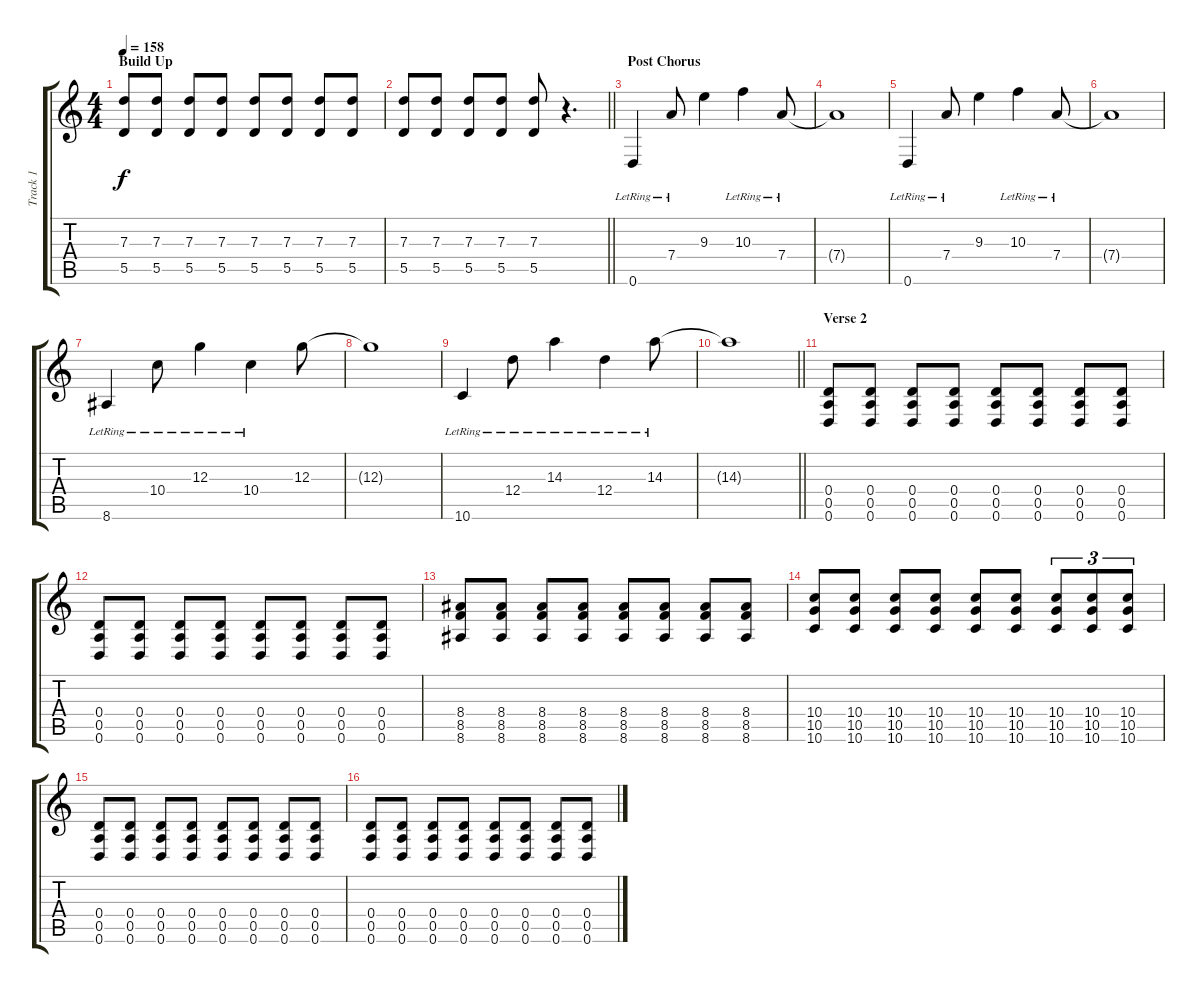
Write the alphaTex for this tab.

\track ("Track 1" "Track 1") {instrument distortionguitar}
\staff {score tabs}
\tuning (E4 B3 G3 D3 A2 D2) {hide}
\ts (4 4)
\section ("" "Build Up")
\tempo 158
\clef g2
\ks c
(7.3 5.5).8{dy f} (7.3 5.5).8 (7.3 5.5).8 (7.3 5.5).8 (7.3 5.5).8 (7.3 5.5).8 (7.3 5.5).8 (7.3 5.5).8 |
\barLineRight lightlight
(7.3 5.5).8 (7.3 5.5).8 (7.3 5.5).8 (7.3 5.5).8 (7.3 5.5).8 r.4{d} |
\section ("" "Post Chorus")
0.6{lr}.4 7.4{lr}.8 9.3.4 10.3{lr}.4 7.4{lr}.8 |
7.4{t}.1 |
0.6{lr}.4 7.4{lr}.8 9.3.4 10.3{lr}.4 7.4{lr}.8 |
7.4{t}.1 |
8.6{lr}.4 10.4{lr}.8 12.3{lr}.4 10.4{lr}.4 12.3.8 |
12.3{t}.1 |
10.6{lr}.4 12.4{lr}.8 14.3{lr}.4 12.4{lr}.4 14.3{lr}.8 |
\barLineRight lightlight
14.3{t}.1 |
\section ("" "Verse 2")
(0.4 0.5 0.6).8 (0.4 0.5 0.6).8 (0.4 0.5 0.6).8 (0.4 0.5 0.6).8 (0.4 0.5 0.6).8 (0.4 0.5 0.6).8 (0.4 0.5 0.6).8 (0.4 0.5 0.6).8 |
(0.4 0.5 0.6).8 (0.4 0.5 0.6).8 (0.4 0.5 0.6).8 (0.4 0.5 0.6).8 (0.4 0.5 0.6).8 (0.4 0.5 0.6).8 (0.4 0.5 0.6).8 (0.4 0.5 0.6).8 |
(8.4 8.5 8.6).8 (8.4 8.5 8.6).8 (8.4 8.5 8.6).8 (8.4 8.5 8.6).8 (8.4 8.5 8.6).8 (8.4 8.5 8.6).8 (8.4 8.5 8.6).8 (8.4 8.5 8.6).8 |
(10.4 10.5 10.6).8 (10.4 10.5 10.6).8 (10.4 10.5 10.6).8 (10.4 10.5 10.6).8 (10.4 10.5 10.6).8 (10.4 10.5 10.6).8 (10.4 10.5 10.6).8{tu (3 2)} (10.4 10.5 10.6).8{tu (3 2)} (10.4 10.5 10.6).8{tu (3 2)} |
(0.4 0.5 0.6).8 (0.4 0.5 0.6).8 (0.4 0.5 0.6).8 (0.4 0.5 0.6).8 (0.4 0.5 0.6).8 (0.4 0.5 0.6).8 (0.4 0.5 0.6).8 (0.4 0.5 0.6).8 |
(0.4 0.5 0.6).8 (0.4 0.5 0.6).8 (0.4 0.5 0.6).8 (0.4 0.5 0.6).8 (0.4 0.5 0.6).8 (0.4 0.5 0.6).8 (0.4 0.5 0.6).8 (0.4 0.5 0.6).8
